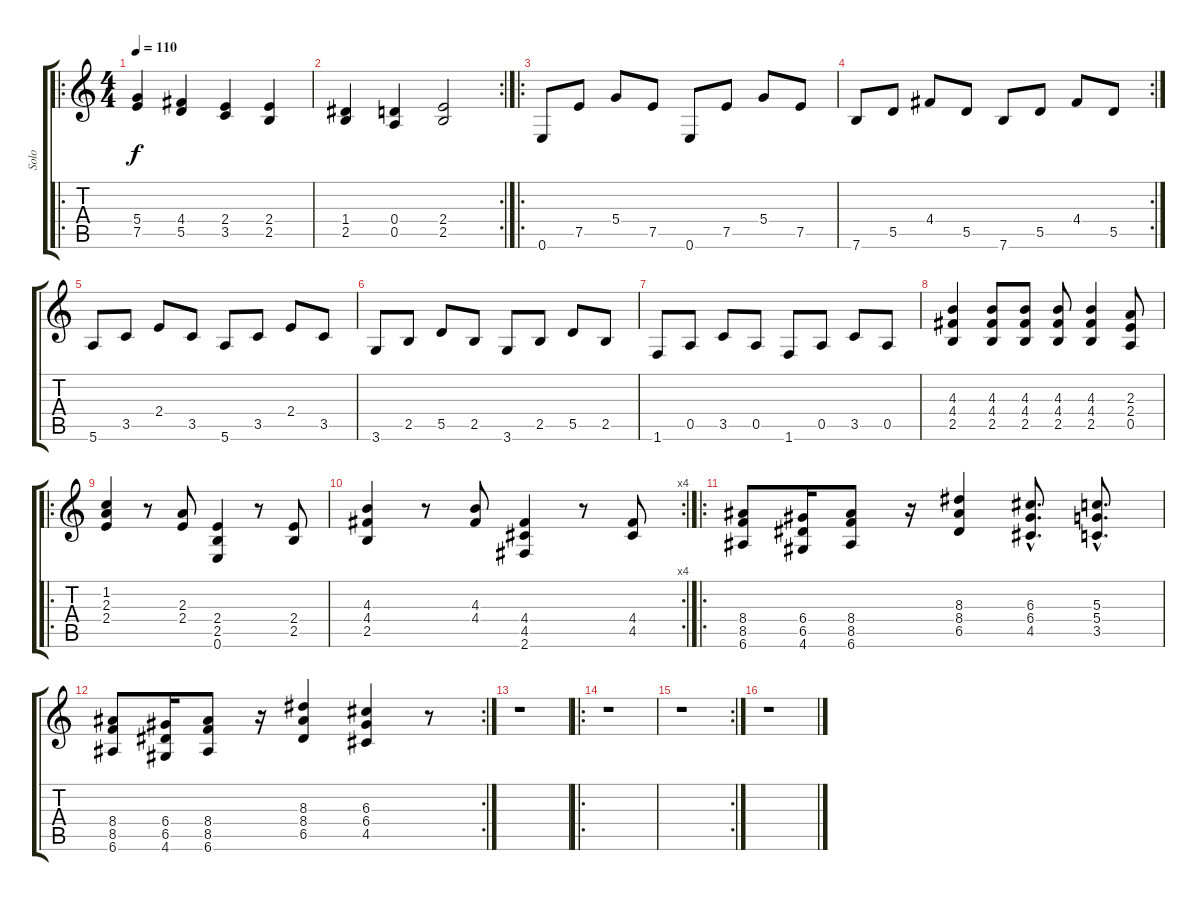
\track ("Solo" "Solo") {instrument overdrivenguitar}
\staff {score tabs}
\tuning (E4 B3 G3 D3 A2 E2) {hide}
\ro
\ts (4 4)
\tempo 110
\clef g2
\ks c
(5.4 7.5).4{dy f instrument overdrivenguitar} (4.4 5.5).4 (2.4 3.5).4 (2.4 2.5).4 |
\rc 2
(1.4 2.5).4 (0.4 0.5).4 (2.4 2.5).2 |
\ro
0.6.8 7.5.8 5.4.8 7.5.8 0.6.8 7.5.8 5.4.8 7.5.8 |
\rc 2
7.6.8 5.5.8 4.4.8 5.5.8 7.6.8 5.5.8 4.4.8 5.5.8 |
5.6.8 3.5.8 2.4.8 3.5.8 5.6.8 3.5.8 2.4.8 3.5.8 |
3.6.8 2.5.8 5.5.8 2.5.8 3.6.8 2.5.8 5.5.8 2.5.8 |
1.6.8 0.5.8 3.5.8 0.5.8 1.6.8 0.5.8 3.5.8 0.5.8 |
(4.3 4.4 2.5).4 (4.3 4.4 2.5).8 (4.3 4.4 2.5).8 (4.3 4.4 2.5).8 (4.3 4.4 2.5).4 (2.3 2.4 0.5).8 |
\ro
(1.2 2.3 2.4).4 r.8 (2.3 2.4).8 (2.4 2.5 0.6).4 r.8 (2.4 2.5).8 |
\rc 4
(4.3 4.4 2.5).4 r.8 (4.3 4.4).8 (4.4 4.5 2.6).4 r.8 (4.4 4.5).8 |
\ro
(8.4 8.5 6.6).8 (6.4 6.5 4.6).16 (8.4 8.5 6.6).8 r.16 (8.3 8.4 6.5).4 (6.3{hac} 6.4{hac} 4.5{hac}).8{d} (5.3{hac} 5.4{hac} 3.5{hac}).8{d} |
\rc 2
(8.4 8.5 6.6).8 (6.4 6.5 4.6).16 (8.4 8.5 6.6).8 r.16 (8.3 8.4 6.5).4 (6.3 6.4 4.5).4 r.8 |
r.1 |
\ro
r.1 |
\rc 2
r.1 |
r.1
